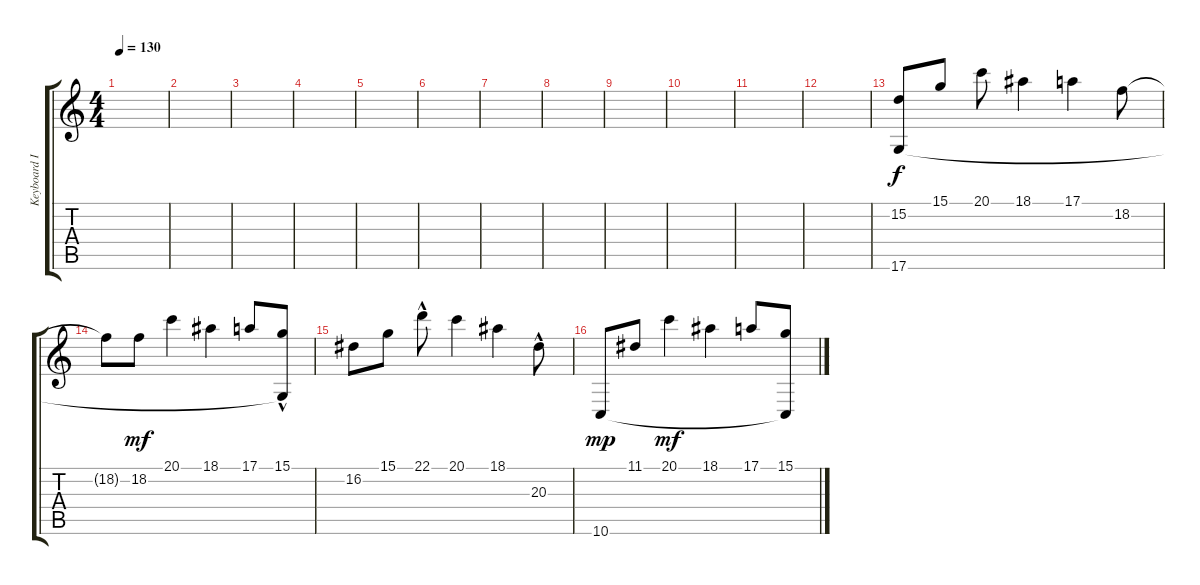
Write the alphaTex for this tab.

\track ("Keyboard II" "Keyboard I") {instrument acousticgrandpiano}
\staff {score tabs}
\tuning (E4 B3 G3 D3 A2 D2) {hide}
\ts (4 4)
\tempo 130
\clef g2
\ks c
|
|
|
|
|
|
|
|
|
|
|
|
(15.2 17.6).8 15.1.8 20.1.8 18.1.4 17.1.4 18.2.8 |
18.2{t}.8{dy f} 18.2.8{dy mf} 20.1.4 18.1.4 17.1.8 (15.1{hac} 17.6{t}).8 |
16.2.8 15.1.8 22.1{hac}.8 20.1.4 18.1.4 20.3{hac}.8 |
10.6.8{dy mp} 11.1.8 20.1.4{dy mf} 18.1.4 17.1.8 (15.1 10.6{t}).8
